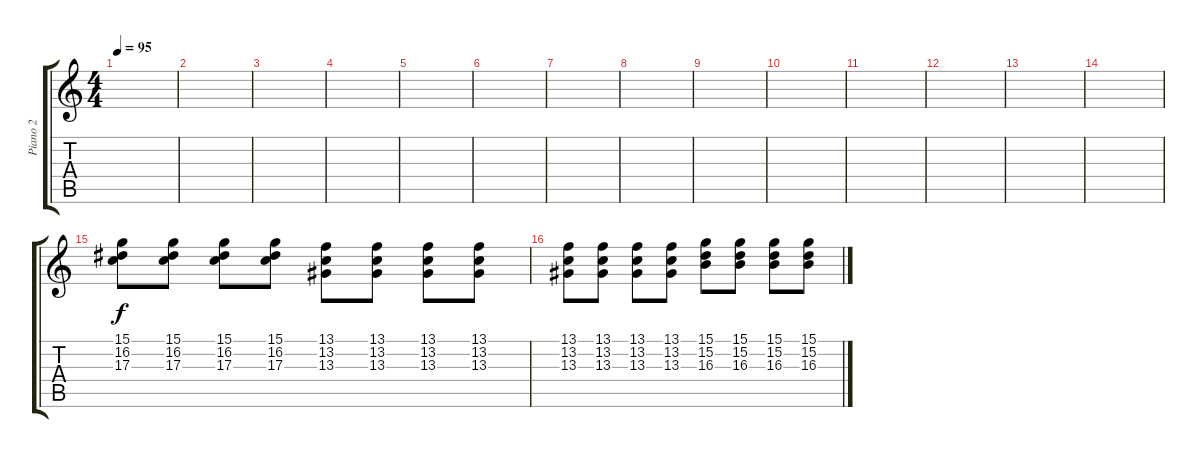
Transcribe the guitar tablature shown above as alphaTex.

\track ("Piano 2" "Piano 2") {instrument clavinet}
\staff {score tabs}
\tuning (E4 B3 G3 D3 A2 E2) {hide}
\ts (4 4)
\tempo 95
\clef g2
\ks c
|
|
|
|
|
|
|
|
|
|
|
|
|
|
(15.1 16.2 17.3).8 (15.1 16.2 17.3).8 (15.1 16.2 17.3).8 (15.1 16.2 17.3).8 (13.1 13.2 13.3).8 (13.1 13.2 13.3).8 (13.1 13.2 13.3).8 (13.1 13.2 13.3).8 |
(13.1 13.2 13.3).8 (13.1 13.2 13.3).8 (13.1 13.2 13.3).8 (13.1 13.2 13.3).8 (15.1 15.2 16.3).8 (15.1 15.2 16.3).8 (15.1 15.2 16.3).8 (15.1 15.2 16.3).8
